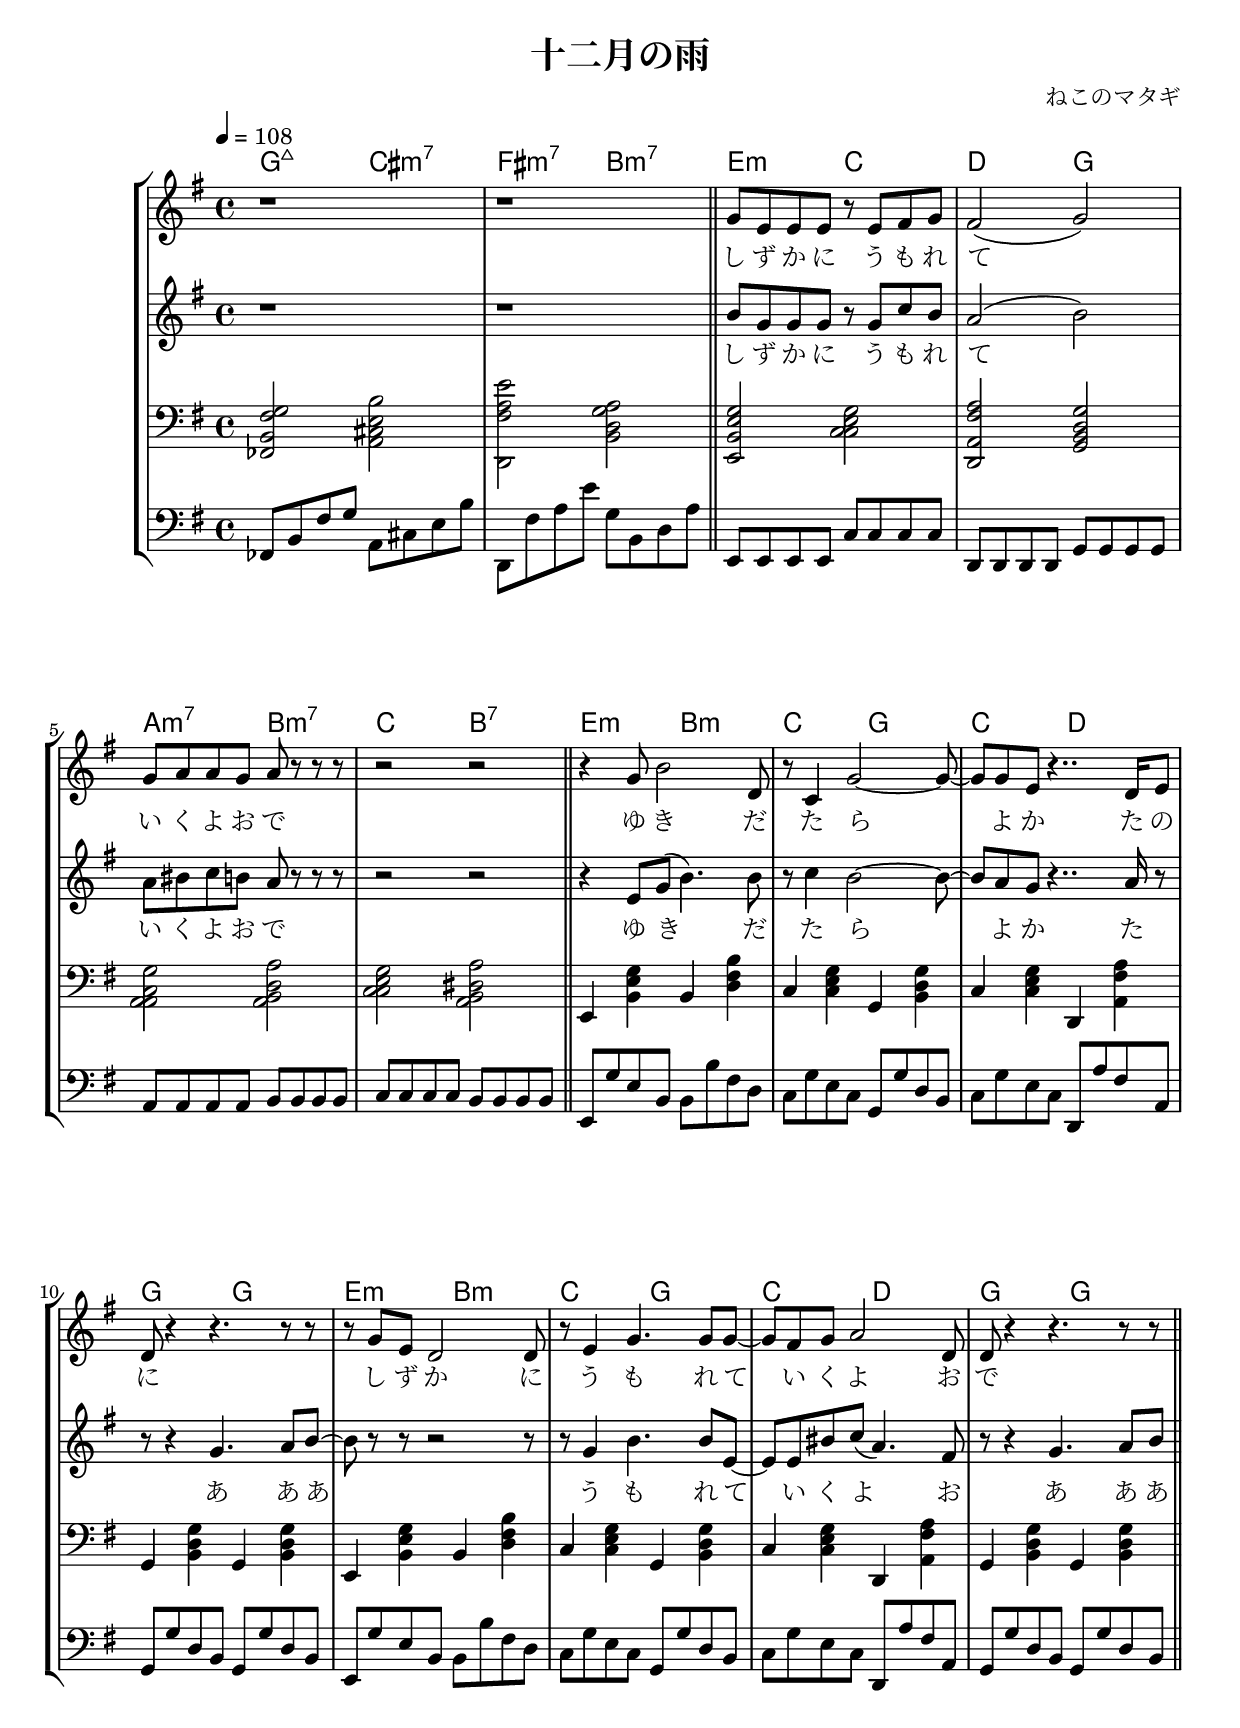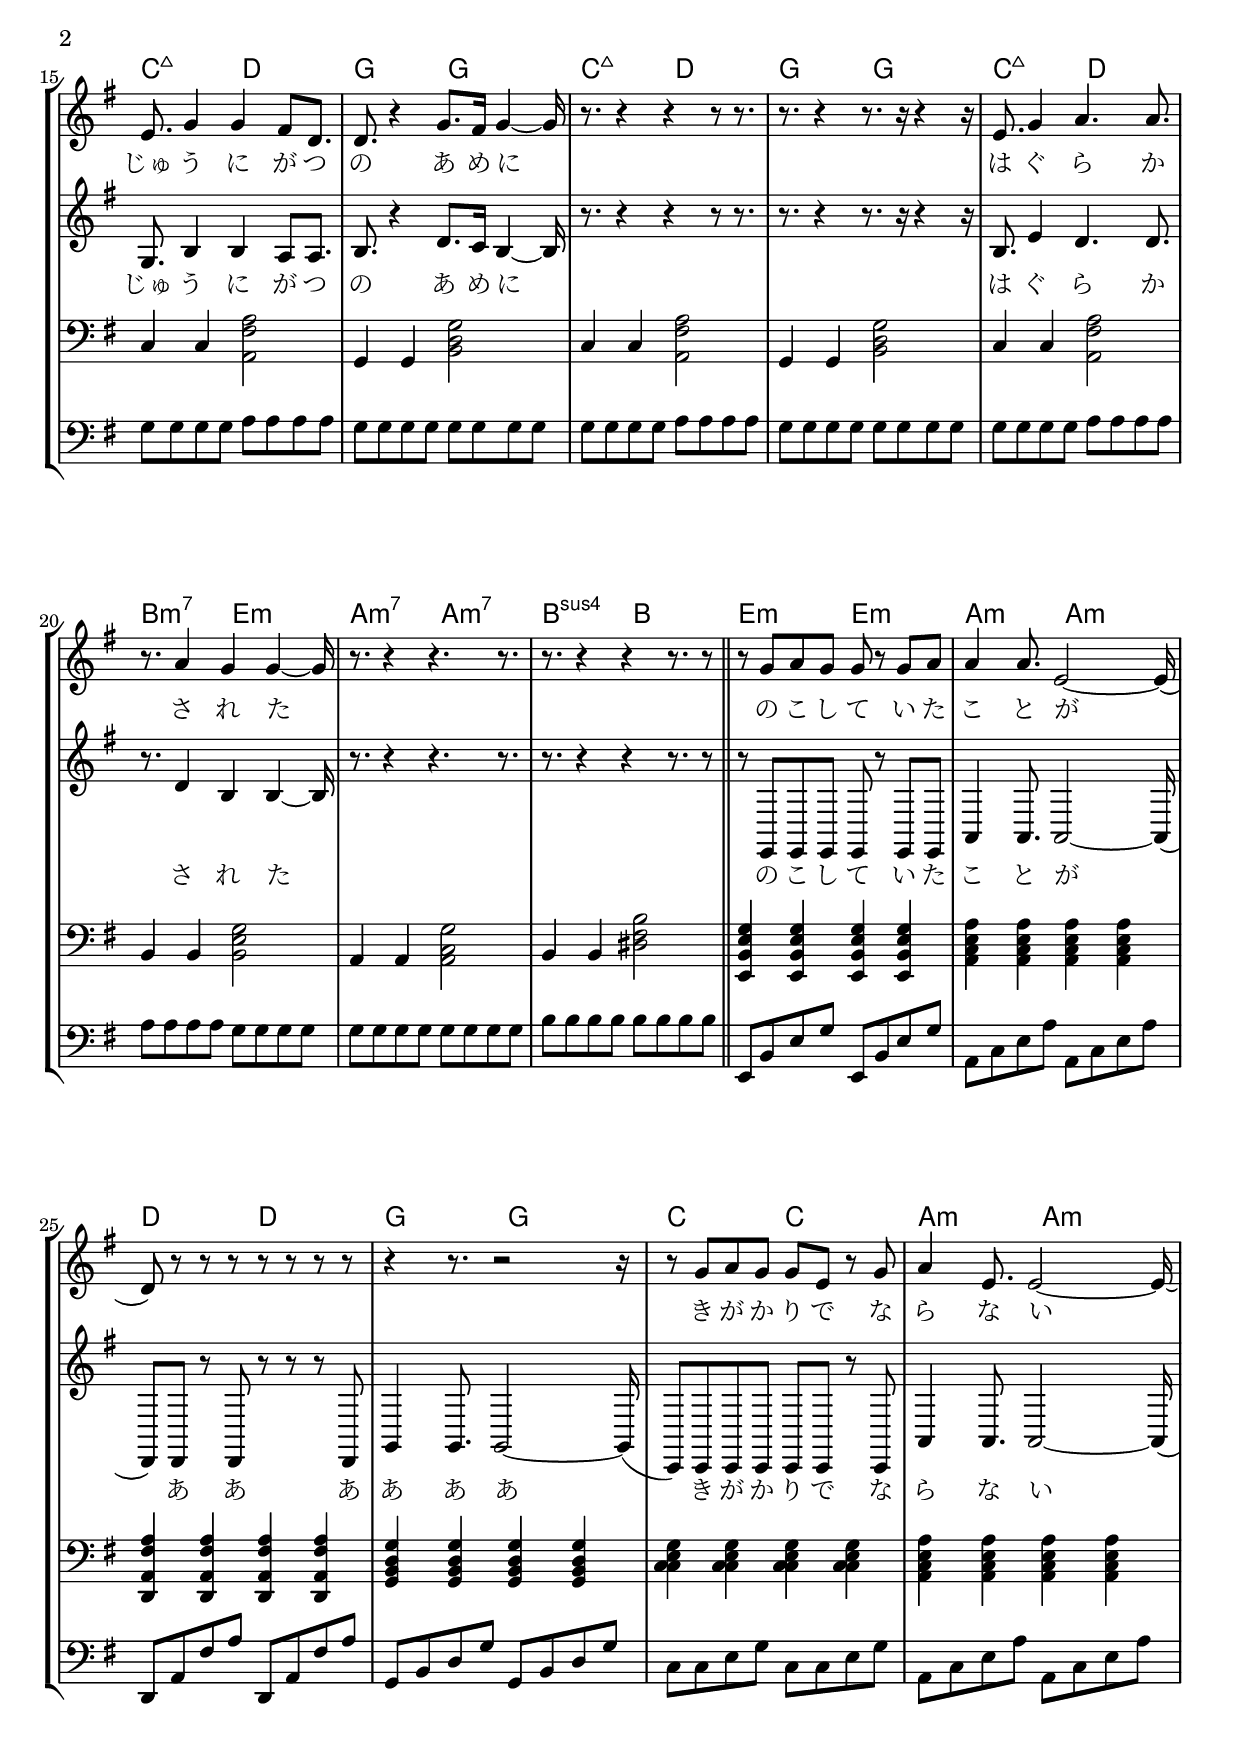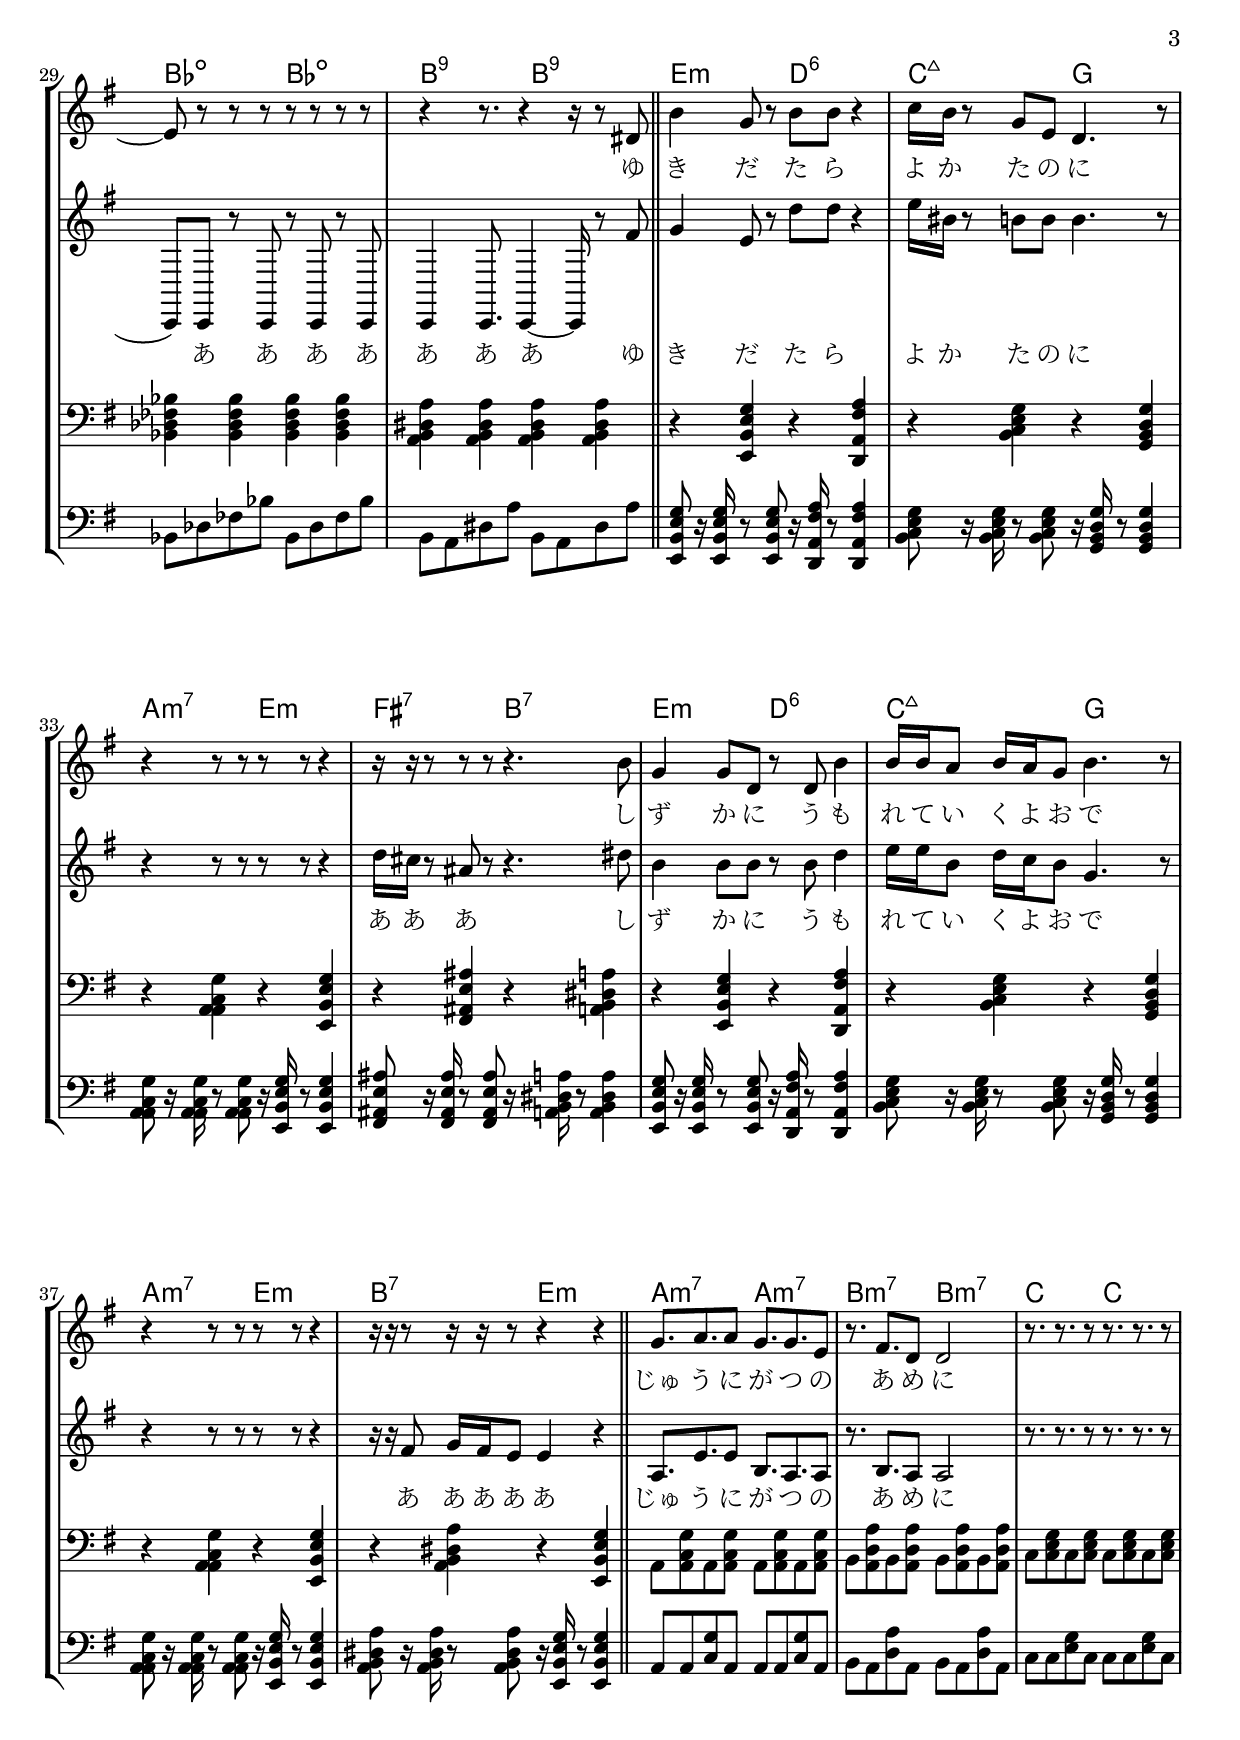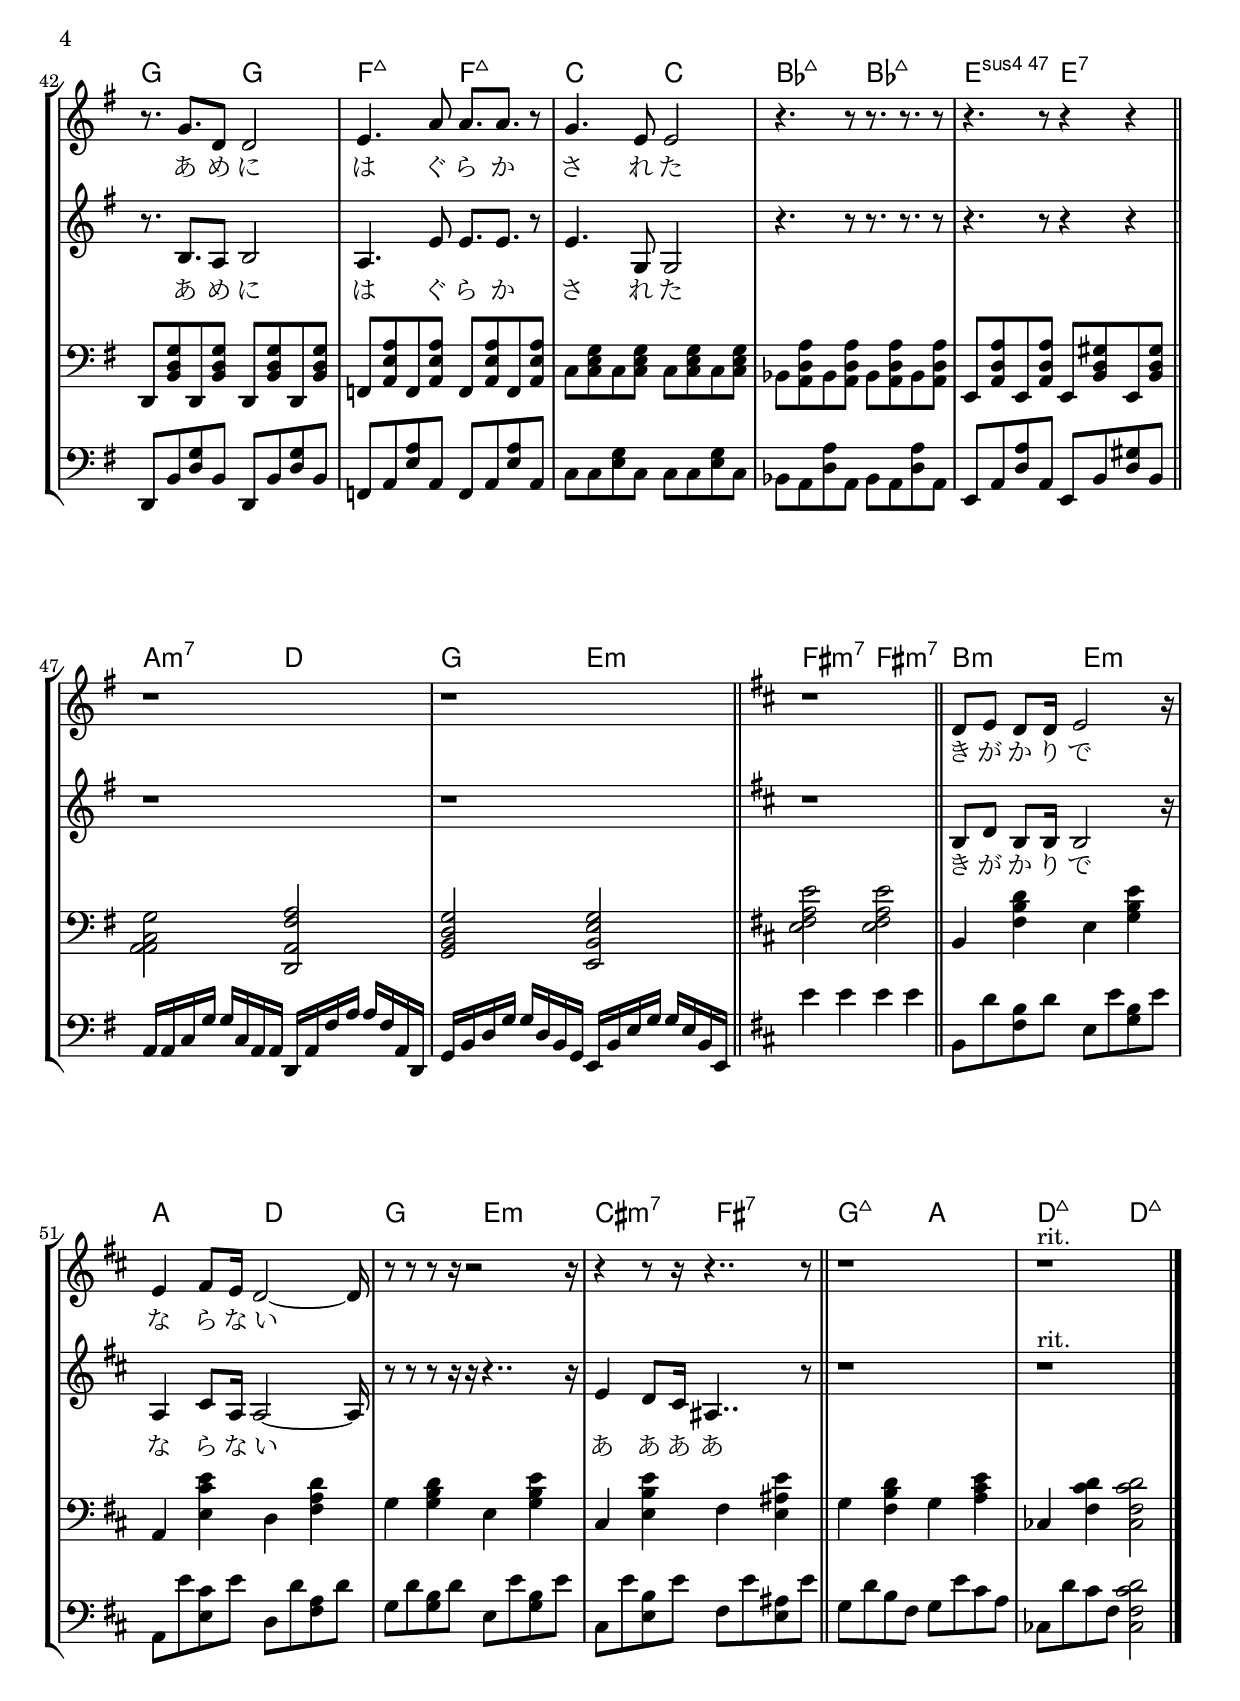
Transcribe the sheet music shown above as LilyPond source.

\version "2.12.1"

\header {
	title = \markup {十二月の雨}
	composer = \markup \center-column {ねこのマタギ}
}

harmony = \chordmode {
	g2:maj7 cis2:m7 fis2:m7 b2:min7 

	e2:m c2 d2 g2 a2:min7 b2:min7 c2 b2:7 

	e2:m b2:m c2 g2 c2 d2 g2 g2 e2:m b2:m c2 g2 c2 d2 g2 g2 

	c2:maj7 d2 g2 g2 c2:maj7 d2 g2 g2 c2:maj7 d2 b2:min7 e2:m a2:min7 a2:min7 b2:sus4 b2 

	e2:m e2:m a2:m a2:m d2 d2 g2 g2 c2 c2 a2:m a2:m bes2:dim bes2:dim b2:9 b2:9 

	e2:m d2:6 c2:maj7 g2 a2:min7 e2:m fis2:7 b2:7 e2:m d2:6 c2:maj7 g2 a2:min7 e2:m b2:7 e2:m 

	a2:min7 a2:min7 b2:min7 b2:min7 c2 c2 g2 g2 f2:maj7 f2:maj7 c2 c2 bes2:maj7 bes2:maj7 e2:sus47 e2:7 

	a2:min7 d2 g2 e2:m 

	fis2:min7 fis2:min7 

	b2:m e2:m a2 d2 g2 e2:m cis2:min7 fis2:7 

	g2:maj7 a2 d2:maj7 d2:maj7 
}

melody = {
	\key g \major
	\tempo 4 = 108
	r1 | r1   
	\set Staff.midiInstrument = #"Vibraphone"
	\set Staff.midiMinimumVolume = #0.7
	\set Staff.midiMaximumVolume = #0.9
	g'8  e'8  e'8  e'8  r8  e'8  fis'8  g'8 
	fis'2  (g'2) 
	g'8  a'8  a'8  g'8  a'8  r8  r8  r8 
	r2  r2
	\set Staff.midiInstrument = #"mmi0.48"
	\set Staff.midiMinimumVolume = #0.7
	\set Staff.midiMaximumVolume = #0.9
	r4 g'8  b'2  d'8 
	r8  c'4  g'2~g'8~ 
	g'8  g'8  e'8  r4..  d'16  e'8 
	d'8  r4  r4.  r8  r8 
	r8  g'8  e'8  d'2  d'8 
	r8  e'4  g'4.  g'8  g'8~ 
	g'8  fis'8  g'8  a'2  d'8 
	d'8  r4  r4.  r8  r8
	\set Staff.midiInstrument = #"mmi0.48"
	\set Staff.midiMinimumVolume = #0.7
	\set Staff.midiMaximumVolume = #0.9
	e'8.  g'4  g'4  fis'8  d'8. 
	d'8.  r4  g'8.  fis'16  g'4~g'16 
	r8.  r4  r4  r8  r8. 
	r8.  r4  r8.  r16  r4 r16 
	e'8.  g'4  a'4.  a'8. 
	r8.  a'4  g'4  g'4~g'16 
	r8.  r4  r4.  r8. 
	r8.  r4  r4  r8.  	r8 	\set Staff.midiInstrument = #"mmi0.48"
	\set Staff.midiMinimumVolume = #0.7
	\set Staff.midiMaximumVolume = #0.9
	r8 g'8  a'8  g'8  g'8  r8  g'8  a'8 
	a'4  a'8.  e'2~e'16 
	(d'8)  r8  r8  r8  r8  r8  r8  r8 
	r4  r8.  r2 r16 
	r8  g'8  a'8  g'8  g'8  e'8  r8  g'8 
	a'4  e'8.  e'2~e'16~ 
	e'8  r8  r8  r8  r8  r8  r8  r8 
	r4  r8.  r4 r16  	r8 	\set Staff.midiInstrument = #"mmi0.48"
	\set Staff.midiMinimumVolume = #0.7
	\set Staff.midiMaximumVolume = #0.9
	dis'8 
	b'4  g'8  r8  b'8  b'8  r4 
	c''16  b'16  r8  g'8  e'8  d'4.  r8 
	r4  r8  r8  r8  r8  r4 
	r16  r16  r8  r8  r8  r4.  b'8 
	g'4  g'8  d'8  r8  d'8  b'4 
	b'16  b'16  a'8  b'16  a'16  g'8  b'4.  r8 
	r4  r8  r8  r8  r8  r4 
	r16  r16  r8  r16  r16  r8  r4  	r4 	\set Staff.midiInstrument = #"mmi0.48"
	\set Staff.midiMinimumVolume = #0.7
	\set Staff.midiMaximumVolume = #0.9
	g'8.  a'8.  a'8  g'8.  g'8.  e'8 
	r8.  fis'8.  d'8  d'2 
	r8.  r8.  r8  r8.  r8.  r8 
	r8.  g'8.  d'8  d'2 
	e'4.  a'8  a'8.  a'8.  r8 
	g'4.  e'8  e'2 
	r4.  r8  r8.  r8.  r8 
	r4.  r8  r4  	r4 	r1 | r1   
	\key d \major
	r1   
	\set Staff.midiInstrument = #"Electric Grand"
	\set Staff.midiMinimumVolume = #0.7
	\set Staff.midiMaximumVolume = #0.9
	d'8  e'8  d'8  d'16  e'2  r16 
	e'4  fis'8  e'16  d'2~d'16 
	r8  r8  r8  r16  r2  r16 
	r4  r8  r16  r4..  	r8 	r1 | r1^"rit." \bar "|."
}

words = \lyricmode {
	
	し  ず  か  に  う  も  れ  て  い  く  よ  お  で  
	ゆ  き  だ  た  ら  よ  か  た  の  に  し  ず  か  に  う  も  れ  て  い  く  よ  お  で  
	じゅ  う  に  が  つ  の  あ  め  に  は  ぐ  ら  か  さ  れ  た  
	の  こ  し  て  い  た  こ  と  が  き  が  か  り  で  な  ら  な  い  
	ゆ  き  だ  た  ら  よ  か  た  の  に  し  ず  か  に  う  も  れ  て  い  く  よ  お  で  
	じゅ  う  に  が  つ  の  あ  め  に  あ  め  に  は  ぐ  ら  か  さ  れ  た  
	
	
	き  が  か  り  で  な  ら  な  い  
	
}

secondmelody = {
	\key g \major
	\tempo 4 = 108
	r1 | r1   
	\set Staff.midiInstrument = #"Reverse Cymbal"
	\set Staff.midiMinimumVolume = #0.7
	\set Staff.midiMaximumVolume = #0.9
	b'8  g'8  g'8  g'8  r8  g'8  c''8  b'8 
	a'2  (b'2) 
	a'8  bis'8  c''8  b'8  a'8  r8  r8  r8 
	r2  r2
	\set Staff.midiInstrument = #"FX 1 (rain)"
	\set Staff.midiMinimumVolume = #0.7
	\set Staff.midiMaximumVolume = #0.9
	r4 e'8  g'8  (b'4.)  b'8 
	r8  c''4  b'2~b'8~ 
	b'8  a'8  g'8  r4..  a'16  r8 
	r8  r4  g'4.  a'8  b'8~ 
	b'8  r8  r8  r2  r8 
	r8  g'4  b'4.  b'8  e'8~ 
	e'8  e'8  bis'8  c''8  (a'4.)  fis'8 
	r8  r4  g'4.  a'8  b'8
	\set Staff.midiInstrument = #"Celesta"
	\set Staff.midiMinimumVolume = #0.7
	\set Staff.midiMaximumVolume = #0.9
	g8.  b4  b4  a8  a8. 
	b8.  r4  d'8.  c'16  b4~b16 
	r8.  r4  r4  r8  r8. 
	r8.  r4  r8.  r16  r4 r16 
	b8.  e'4  d'4.  d'8. 
	r8.  d'4  b4  b4~b16 
	r8.  r4  r4.  r8. 
	r8.  r4  r4  r8.  	r8 	\set Staff.midiInstrument = #"Acoustic Bass"
	\set Staff.midiMinimumVolume = #0.7
	\set Staff.midiMaximumVolume = #0.9
	r8 e,8  e,8  e,8  e,8  r8  e,8  e,8 
	a,4  a,8.  a,2~a,16 
	(d,8)  d,8  r8  d,8  r8  r8  r8  d,8 
	g,4  g,8.  g,2~g,16 
	(c,8)  c,8  c,8  c,8  c,8  c,8  r8  c,8 
	a,4  a,8.  a,2~a,16 
	(c,8)  c,8  r8  c,8  r8  c,8  r8  c,8 
	c,4  c,8.  c,4~c,16  	r8 	\set Staff.midiInstrument = #"Trumpet"
	\set Staff.midiMinimumVolume = #0.7
	\set Staff.midiMaximumVolume = #0.9
	fis'8 
	g'4  e'8  r8  d''8  d''8  r4 
	e''16  bis'16  r8  b'8  b'8  b'4.  r8 
	r4  r8  r8  r8  r8  r4 
	d''16  cis''16  r8  ais'8  r8  r4.  dis''8 
	b'4  b'8  b'8  r8  b'8  d''4 
	e''16  e''16  b'8  d''16  c''16  b'8  g'4.  r8 
	r4  r8  r8  r8  r8  r4 
	r16  r16  fis'8  g'16  fis'16  e'8  e'4  	r4 	\set Staff.midiInstrument = #"Bassoon"
	\set Staff.midiMinimumVolume = #0.7
	\set Staff.midiMaximumVolume = #0.9
	a8.  e'8.  e'8  b8.  a8.  a8 
	r8.  b8.  a8  a2 
	r8.  r8.  r8  r8.  r8.  r8 
	r8.  b8.  a8  b2 
	a4.  e'8  e'8.  e'8.  r8 
	e'4.  g8  g2 
	r4.  r8  r8.  r8.  r8 
	r4.  r8  r4  	r4 	r1 | r1   
	\key d \major
	r1   
	\set Staff.midiInstrument = #"Sitar"
	\set Staff.midiMinimumVolume = #0.7
	\set Staff.midiMaximumVolume = #0.9
	b8  d'8  b8  b16  b2  r16 
	a4  cis'8  a16  a2~a16 
	r8  r8  r8  r16  r16  r4..  r16 
	e'4  d'8  cis'16  ais4..  	r8 	r1 | r1^"rit." \bar "|."
}

secondwords = \lyricmode {
	
	し  ず  か  に  う  も  れ  て  い  く  よ  お  で  
	ゆ  き  だ  た  ら  よ  か  た  あ  あ  あ  う  も  れ  て  い  く  よ  お  あ  あ  あ  
	じゅ  う  に  が  つ  の  あ  め  に  は  ぐ  ら  か  さ  れ  た  
	の  こ  し  て  い  た  こ  と  が  あ  あ  あ  あ  あ  あ  き  が  か  り  で  な  ら  な  い  あ  あ  あ  あ  あ  あ  あ  
	ゆ  き  だ  た  ら  よ  か  た  の  に  あ  あ  あ  し  ず  か  に  う  も  れ  て  い  く  よ  お  で  あ  あ  あ  あ  あ  
	じゅ  う  に  が  つ  の  あ  め  に  あ  め  に  は  ぐ  ら  か  さ  れ  た  
	
	
	き  が  か  り  で  な  ら  な  い  あ  あ  あ  あ  
	
}

tempochange = {
	\time 4/4
	\tempo 4 = 108
	r1 | r1 \bar "||"
	\tempo 4 = 108
	r1 | r1 | r1 | r1 \bar "||"
	\tempo 4 = 108
	r1 | r1 | r1 | r1 | r1 | r1 | r1 | r1 \bar "||"
	\tempo 4 = 108
	r1 | r1 | r1 | r1 | r1 | r1 | r1 | r1 \bar "||"
	\tempo 4 = 108
	r1 | r1 | r1 | r1 | r1 | r1 | r1 | r1 \bar "||"
	\tempo 4 = 108
	r1 | r1 | r1 | r1 | r1 | r1 | r1 | r1 \bar "||"
	\tempo 4 = 108
	r1 | r1 | r1 | r1 | r1 | r1 | r1 | r1 \bar "||"
	\tempo 4 = 108
	r1 | r1 \bar "||"
	\tempo 4 = 108
	r1 \bar "||"
	\tempo 4 = 108
	r1 | r1 | r1 | r1 \bar "||"
	\tempo 4 = 108
	r1 | \tempo 4 = 81 r2 \tempo 4 = 72 r2 \bar "|."
}

mainacc = {
	\clef bass
	\set Staff.midiInstrument = #"Electric Piano 1"
	\set Staff.midiMinimumVolume = #0.3
	\set Staff.midiMaximumVolume = #0.6
	\time 4/4
	\key g \major
	\tempo 4 = 108
	<fes, b, fis g>2
	<a, cis e b>2
	<d, fis a e'>2
	<g b, d a>2
	\bar "||"

	\set Staff.midiInstrument = #"Electric Piano 1"
	\set Staff.midiMinimumVolume = #0.3
	\set Staff.midiMaximumVolume = #0.6
	<e, b, e g>2
	<c c e g>2
	<d, a, fis a>2
	<g, b, d g>2
	<a, a, c g>2
	<b, a, d a>2
	<c c e g>2
	<b, a, dis a>2
	\bar "||"

	\set Staff.midiInstrument = #"Electric Piano 1"
	\set Staff.midiMinimumVolume = #0.3
	\set Staff.midiMaximumVolume = #0.6
	e,4 <b, e g>4
	b,4 <d fis b>4
	c4 <c e g>4
	g,4 <b, d g>4
	c4 <c e g>4
	d,4 <a, fis a>4
	g,4 <b, d g>4
	g,4 <b, d g>4
	e,4 <b, e g>4
	b,4 <d fis b>4
	c4 <c e g>4
	g,4 <b, d g>4
	c4 <c e g>4
	d,4 <a, fis a>4
	g,4 <b, d g>4
	g,4 <b, d g>4
	\bar "||"

	\set Staff.midiInstrument = #"Electric Piano 1"
	\set Staff.midiMinimumVolume = #0.3
	\set Staff.midiMaximumVolume = #0.6
	c4 c4
	<a, fis a>2
	g,4 g,4
	<b, d g>2
	c4 c4
	<a, fis a>2
	g,4 g,4
	<b, d g>2
	c4 c4
	<a, fis a>2
	b,4 b,4
	<b, e g>2
	a,4 a,4
	<a, c g>2
	b,4 b,4
	<dis fis b>2
	\bar "||"

	\set Staff.midiInstrument = #"Electric Piano 1"
	\set Staff.midiMinimumVolume = #0.3
	\set Staff.midiMaximumVolume = #0.6
	<e, b, e g>4 <e, b, e g>4
	<e, b, e g>4 <e, b, e g>4
	<a, c e a>4 <a, c e a>4
	<a, c e a>4 <a, c e a>4
	<d, a, fis a>4 <d, a, fis a>4
	<d, a, fis a>4 <d, a, fis a>4
	<g, b, d g>4 <g, b, d g>4
	<g, b, d g>4 <g, b, d g>4
	<c c e g>4 <c c e g>4
	<c c e g>4 <c c e g>4
	<a, c e a>4 <a, c e a>4
	<a, c e a>4 <a, c e a>4
	<bes, des fes bes>4 <bes, des fes bes>4
	<bes, des fes bes>4 <bes, des fes bes>4
	<b, a, dis a>4 <b, a, dis a>4
	<b, a, dis a>4 <b, a, dis a>4
	\bar "||"

	\set Staff.midiInstrument = #"Electric Grand"
	\set Staff.midiMinimumVolume = #0.3
	\set Staff.midiMaximumVolume = #0.6
	r4 <e, b, e g>4
	r4 <d, a, fis a>4
	r4 <c b, e g>4
	r4 <g, b, d g>4
	r4 <a, a, c g>4
	r4 <e, b, e g>4
	r4 <fis, ais, e ais>4
	r4 <b, a, dis a>4
	r4 <e, b, e g>4
	r4 <d, a, fis a>4
	r4 <c b, e g>4
	r4 <g, b, d g>4
	r4 <a, a, c g>4
	r4 <e, b, e g>4
	r4 <b, a, dis a>4
	r4 <e, b, e g>4
	\bar "||"

	\set Staff.midiInstrument = #"Electric Grand"
	\set Staff.midiMinimumVolume = #0.3
	\set Staff.midiMaximumVolume = #0.6
	a,8 <a, c g> a, <a, c g>
	a,8 <a, c g> a, <a, c g>
	b,8 <a, d a> b, <a, d a>
	b,8 <a, d a> b, <a, d a>
	c8 <c e g> c <c e g>
	c8 <c e g> c <c e g>
	d,8 <b, d g> d, <b, d g>
	d,8 <b, d g> d, <b, d g>
	f,8 <a, e a> f, <a, e a>
	f,8 <a, e a> f, <a, e a>
	c8 <c e g> c <c e g>
	c8 <c e g> c <c e g>
	bes,8 <a, d a> bes, <a, d a>
	bes,8 <a, d a> bes, <a, d a>
	e,8 <a, d a> e, <a, d a>
	e,8 <b, d gis> e, <b, d gis>
	\bar "||"

	\set Staff.midiInstrument = #"Electric Grand"
	\set Staff.midiMinimumVolume = #0.3
	\set Staff.midiMaximumVolume = #0.6
	<a, a, c g>2
	<d, a, fis a>2
	<g, b, d g>2
	<e, b, e g>2
	\bar "||"

	\set Staff.midiInstrument = #"Electric Grand"
	\set Staff.midiMinimumVolume = #0.3
	\set Staff.midiMaximumVolume = #0.6
	\key d \major
	<fis e a e'>2
	<fis e a e'>2
	\bar "||"

	\set Staff.midiInstrument = #"Electric Grand"
	\set Staff.midiMinimumVolume = #0.3
	\set Staff.midiMaximumVolume = #0.6
	b,4 <fis b d'>4
	e4 <g b e'>4
	a,4 <e cis' e'>4
	d4 <fis a d'>4
	g4 <g b d'>4
	e4 <g b e'>4
	cis4 <e b e'>4
	fis4 <e ais e'>4
	\bar "||"

	\set Staff.midiInstrument = #"Electric Grand"
	\set Staff.midiMinimumVolume = #0.3
	\set Staff.midiMaximumVolume = #0.6
	g4 <fis b d'>4
	g4 <a cis' e'>4
	ces4 <fis cis' d'>4
	<ces fis cis' d'>2
	\bar "|."
}

subacc = {
	\clef bass
	\set Staff.midiInstrument = #"FX 4 (atmosphere)"
	\set Staff.midiMinimumVolume = #0.3
	\set Staff.midiMaximumVolume = #0.6
	\time 4/4
	\key g \major
	\tempo 4 = 108
	fes,8 b,8 fis8 g8
	a,8 cis8 e8 b8
	d,8 fis8 a8 e'8
	g8 b,8 d8 a8
	\bar "||"

	\set Staff.midiInstrument = #"FX 1 (rain)"
	\set Staff.midiMinimumVolume = #0.3
	\set Staff.midiMaximumVolume = #0.6
	e,8 e,8 e,8 e,8
	c8 c8 c8 c8
	d,8 d,8 d,8 d,8
	g,8 g,8 g,8 g,8
	a,8 a,8 a,8 a,8
	b,8 b,8 b,8 b,8
	c8 c8 c8 c8
	b,8 b,8 b,8 b,8
	\bar "||"

	\set Staff.midiInstrument = #"Pad 4 (choir)"
	\set Staff.midiMinimumVolume = #0.3
	\set Staff.midiMaximumVolume = #0.6
	e,8 g e b,
	b,8 b fis d
	c8 g e c
	g,8 g d b,
	c8 g e c
	d,8 a fis a,
	g,8 g d b,
	g,8 g d b,
	e,8 g e b,
	b,8 b fis d
	c8 g e c
	g,8 g d b,
	c8 g e c
	d,8 a fis a,
	g,8 g d b,
	g,8 g d b,
	\bar "||"

	\set Staff.midiInstrument = #"Marimba"
	\set Staff.midiMinimumVolume = #0.3
	\set Staff.midiMaximumVolume = #0.6
	g8 g8 g8 g8
	a8 a8 a8 a8
	g8 g8 g8 g8
	g8 g8 g8 g8
	g8 g8 g8 g8
	a8 a8 a8 a8
	g8 g8 g8 g8
	g8 g8 g8 g8
	g8 g8 g8 g8
	a8 a8 a8 a8
	a8 a8 a8 a8
	g8 g8 g8 g8
	g8 g8 g8 g8
	g8 g8 g8 g8
	b8 b8 b8 b8
	b8 b8 b8 b8
	\bar "||"

	\set Staff.midiInstrument = #"Synth Voice"
	\set Staff.midiMinimumVolume = #0.3
	\set Staff.midiMaximumVolume = #0.6
	e,8 b,8 e8 g8
	e,8 b,8 e8 g8
	a,8 c8 e8 a8
	a,8 c8 e8 a8
	d,8 a,8 fis8 a8
	d,8 a,8 fis8 a8
	g,8 b,8 d8 g8
	g,8 b,8 d8 g8
	c8 c8 e8 g8
	c8 c8 e8 g8
	a,8 c8 e8 a8
	a,8 c8 e8 a8
	bes,8 des8 fes8 bes8
	bes,8 des8 fes8 bes8
	b,8 a,8 dis8 a8
	b,8 a,8 dis8 a8
	\bar "||"

	\set Staff.midiInstrument = #"Synth Bass 1"
	\set Staff.midiMinimumVolume = #0.3
	\set Staff.midiMaximumVolume = #0.6
	<e, b, e g>8 r16 <e, b, e g>16 r8     <e, b, e g>8
	r16 <d, a, fis a>16 r8     <d, a, fis a>4
	<c b, e g>8 r16 <c b, e g>16 r8     <c b, e g>8
	r16 <g, b, d g>16 r8     <g, b, d g>4
	<a, a, c g>8 r16 <a, a, c g>16 r8     <a, a, c g>8
	r16 <e, b, e g>16 r8     <e, b, e g>4
	<fis, ais, e ais>8 r16 <fis, ais, e ais>16 r8     <fis, ais, e ais>8
	r16 <b, a, dis a>16 r8     <b, a, dis a>4
	<e, b, e g>8 r16 <e, b, e g>16 r8     <e, b, e g>8
	r16 <d, a, fis a>16 r8     <d, a, fis a>4
	<c b, e g>8 r16 <c b, e g>16 r8     <c b, e g>8
	r16 <g, b, d g>16 r8     <g, b, d g>4
	<a, a, c g>8 r16 <a, a, c g>16 r8     <a, a, c g>8
	r16 <e, b, e g>16 r8     <e, b, e g>4
	<b, a, dis a>8 r16 <b, a, dis a>16 r8     <b, a, dis a>8
	r16 <e, b, e g>16 r8     <e, b, e g>4
	\bar "||"

	\set Staff.midiInstrument = #"FX 7 (echoes)"
	\set Staff.midiMinimumVolume = #0.3
	\set Staff.midiMaximumVolume = #0.6
	a,8 a, <c g> a,
	a,8 a, <c g> a,
	b,8 a, <d a> a,
	b,8 a, <d a> a,
	c8 c <e g> c
	c8 c <e g> c
	d,8 b, <d g> b,
	d,8 b, <d g> b,
	f,8 a, <e a> a,
	f,8 a, <e a> a,
	c8 c <e g> c
	c8 c <e g> c
	bes,8 a, <d a> a,
	bes,8 a, <d a> a,
	e,8 a, <d a> a,
	e,8 b, <d gis> b,
	\bar "||"

	\set Staff.midiInstrument = #"Pad 7 (halo)"
	\set Staff.midiMinimumVolume = #0.3
	\set Staff.midiMaximumVolume = #0.6
	a,16 a, c g g c a, a,
	d,16 a, fis a a fis a, d,
	g,16 b, d g g d b, g,
	e,16 b, e g g e b, e,
	\bar "||"

	\set Staff.midiInstrument = #"Marimba"
	\set Staff.midiMinimumVolume = #0.3
	\set Staff.midiMaximumVolume = #0.6
	\key d \major
	e'4 e'4
	e'4 e'4
	\bar "||"

	\set Staff.midiInstrument = #"FX 2 (soundtrack)"
	\set Staff.midiMinimumVolume = #0.3
	\set Staff.midiMaximumVolume = #0.6
	b,8 d' <fis b> d'
	e8 e' <g b> e'
	a,8 e' <e cis'> e'
	d8 d' <fis a> d'
	g8 d' <g b> d'
	e8 e' <g b> e'
	cis8 e' <e b> e'
	fis8 e' <e ais> e'
	\bar "||"

	\set Staff.midiInstrument = #"FX 6 (goblins)"
	\set Staff.midiMinimumVolume = #0.3
	\set Staff.midiMaximumVolume = #0.6
	g8 d' b fis
	g8 e' cis' a
	ces8 d' cis' fis
	<ces fis cis' d'>2
	\bar "|."
}

percA = {
	\drummode {
	r1 |r1 \bar "||"
	r1  |r1  |r1  |r2 r8 hho4 hho8  \bar "||"
	r1  |r2. hho4  |r1  |r2. hho4  |r1  |r2. hho4  |r1  |r2. hho4  \bar "||"
	cymr4 cymr4 cymr4 cymr4  |cymr4 cymr8 cymr16 cymr16 cymr4 cymr4  |cymr4 cymr4 cymr4 cymr4  |cymr4 cymr2.  |cymr4 cymr4 cymr4 cymr4  |cymr4 cymr8 cymr16 cymr16 cymr4 cymr4  |cymr4 cymr4 cymr4 cymr4  |cymr4 cymr2.  \bar "||"
	r8 cymr16 cymr16 cymr8 cymr16 cymr16 cymr8 cymr16 cymr16 cymr8 cymr8  |cymr8 cymr16 cymr16 cymr8 cymr16 cymr16 cymr8 cymr16 cymr16 cymr8 cymr8  |cymr8 cymr16 cymr16 cymr8 cymr16 cymr16 cymr8 cymr16 cymr16 cymr8 cymr16 cymr16  |cymr8 cymr16 cymr16 cymr8 cymr16 cymr16 cymr8 cymr16 cymr16 cymr8 cymr8  |r8 cymr16 cymr16 cymr8 cymr16 cymr16 cymr8 cymr16 cymr16 cymr8 cymr8  |cymr8 cymr16 cymr16 cymr8 cymr16 cymr16 cymr8 cymr16 cymr16 cymr8 cymr8  |cymr8 cymr16 cymr16 cymr8 cymr16 cymr16 cymr8 cymr16 cymr16 cymr8 cymr16 cymr16  |cymr8 cymr16 cymr16 cymr8 cymr16 cymr16 cymr8 cymr16 cymr16 cymr8 cymr8  \bar "||"
	r4 sn2 sn8. sn16  |r4 sn2 sn8. sn16  |r4 sn2 sn8. sn16  |r4 sn2 sn8. sn16  |r4 sn2 sn8. sn16  |r4 sn2 sn8. sn16  |r4 sn2 sn8. sn16  |r8 sn8 sn4 sn8 sn8 sn16 sn8 sn16  \bar "||"
	r8 hh4 hh4 hh4 hh8  |r8 hh4 hh4 hh8 hh16 hh16 hh16 hh16  |r8 hh4 hh4 hh4 hh8  |r8 hh4 hh4 hh8 hh16 hh16 hh16 hh16  |r8 hh4 hh4 hh4 hh8  |r8 hh4 hh4 hh8 hh16 hh16 hh16 hh16  |r8 hh4 hh4 hh4 hh8  |r8 hh4 hh4 hh8 hh16 hh16 hh16 hh16  \bar "||"
	\times 16/12{ cymr8. cymr8 cymr16 cymr8. cymr8 cymr16 } |\times 16/12{ cymr8. cymr8 cymr4. r16 } \bar "||"
	r2 r8 hho4 hho8  \bar "||"
	r1  |r2. hho4  |r1  |r2. hho4  \bar "||"
	cymr4 cymr4 cymr4 cymr4  |cymr4 cymr8 cymr16 cymr16 cymr4 cymr4  \bar "|."
	}
}

percB = {
	\drummode {
	r1 |r1 \bar "||"
	r4. hhp2 hhp8  |r4. hhp2 hhp8  |r4. hhp2 hhp8  |hhp4 hhp4 hhp4 hhp4  \bar "||"
	r16 hhp16 hhp8 hhp16 hhp8 hhp2 r16  |r16 hhp16 hhp8 hhp16 hhp8 hhp2 r16  |r16 hhp16 hhp8 hhp16 hhp8 hhp2 r16  |r16 hhp16 hhp8 hhp16 hhp8 hhp2 r16  |r16 hhp16 hhp8 hhp16 hhp8 hhp2 r16  |r16 hhp16 hhp8 hhp16 hhp8 hhp2 r16  |r16 hhp16 hhp8 hhp16 hhp8 hhp2 r16  |r16 hhp16 hhp8 hhp16 hhp8 hhp2 hhp16  \bar "||"
	r2 sn2  |r2 sn2  |r2 sn2  |r8 sn8 sn2.  |r2 sn2  |r2 sn2  |r2 sn2  |r8 sn8 sn2.  \bar "||"
	r4 sn2 sn4  |r4 sn8 sn4. sn4  |r4 sn2 sn4  |r4 sn8 sn4. sn4  |r4 sn2 sn4  |r4 sn8 sn4. sn4  |r4 sn2 sn4  |r4 sn2 sn8 sn16 sn16  \bar "||"
	r4. r16 tommh8 tommh4. r16  |r1  |r4. r16 tommh8 tommh4. r16  |r1  |r4. r16 tommh8 tommh4. r16  |r1  |r4. r16 tommh8 tommh4. r16  |r1  \bar "||"
	r8 sn4 sn4 sn4 sn8  |r8 sn4 sn4 sn8 sn16 sn16 sn16 sn16  |r8 sn4 sn4 sn4 sn8  |r8 sn4 sn4 sn8 sn16 sn16 sn16 sn16  |r8 sn4 sn4 sn4 sn8  |r8 sn4 sn4 sn8 sn16 sn16 sn16 sn16  |r8 sn4 sn4 sn4 sn8  |r8 sn4 sn4 sn8 sn16 sn16 sn16 sn16  \bar "||"
	\times 16/12{ r2 r8 hhp8 } |\times 16/12{ r2. } \bar "||"
	hhp4 hhp4 hhp4 hhp4  \bar "||"
	r16 hhp16 hhp8 hhp16 hhp8 hhp2 r16  |r16 hhp16 hhp8 hhp16 hhp8 hhp2 r16  |r16 hhp16 hhp8 hhp16 hhp8 hhp2 r16  |r16 hhp16 hhp8 hhp16 hhp8 hhp2 hhp16  \bar "||"
	r2 sn2  |r2 sn2  \bar "|."
	}
}

percC = {
	\drummode {
	r1 |r1 \bar "||"
	hh4 hh4 hh4 hh4  |hh4 hh4 hh4 hh4  |hh4 hh4 hh4 hh4  |r4. hh2 r8  \bar "||"
	hh8. hh8. hh2 r8  |hh8. hh8. hh2 hh8  |hh8. hh8. hh2 r8  |hh8. hh8. hh2 hh8  |hh8. hh8. hh2 r8  |hh8. hh8. hh2 hh8  |hh8. hh8. hh2 r8  |hh8. hh8. hh4 hh4 hh8  \bar "||"
	bd2. r8 bd8  |bd2. r8 bd8  |bd2. r8 bd8  |bd4. bd8 bd4. bd8  |bd2. r8 bd8  |bd2. r8 bd8  |bd2. r8 bd8  |bd2 r8 bd4.  \bar "||"
	bd8. bd16 bd8. bd16 bd8. bd16 bd8. bd16  |bd8. bd16 bd8. bd16 bd8. bd16 bd4  |bd8. bd16 bd8. bd16 bd8. bd16 bd8. bd16  |bd8. bd16 bd8. bd16 bd8. bd16 bd4  |bd8. bd16 bd8. bd16 bd8. bd16 bd8. bd16  |bd8. bd16 bd8. bd16 bd8. bd16 bd4  |bd8. bd16 bd8. bd16 bd8. bd16 bd8. bd16  |bd8. bd16 bd8. bd16 bd8. bd16 bd8. bd16  \bar "||"
	r8 toml8 toml8 toml8 toml8 toml8 toml8 toml8  |toml8 toml8 toml8 toml8 toml8 toml8 toml8 toml8  |toml8 toml8 toml8 toml8 toml8 toml8 toml8 toml8  |toml8 toml8 toml8 toml8 toml8 toml8 toml8 toml8  |r8 toml8 toml8 toml8 toml8 toml8 toml8 toml8  |toml8 toml8 toml8 toml8 toml8 toml8 toml8 toml8  |toml8 toml8 toml8 toml8 toml8 toml8 toml8 toml8  |toml8 toml8 toml8 toml8 toml8 toml8 toml8 toml8  \bar "||"
	bd16 bd4. r16 bd16 bd8. bd4  |r1  |bd16 bd4. r16 bd16 bd8. bd4  |r1  |bd16 bd4. r16 bd16 bd8. bd4  |r1  |bd16 bd4. r16 bd16 bd8. bd4  |r1  \bar "||"
	\times 16/12{ bd4. bd4 r16 bd16 } |\times 16/12{ bd4 r16 bd16 bd4. } \bar "||"
	r4. hh2 r8  \bar "||"
	hh8. hh8. hh2 r8  |hh8. hh8. hh2 hh8  |hh8. hh8. hh2 r8  |hh8. hh8. hh4 hh4 hh8  \bar "||"
	bd2. r8 bd8  |bd2 r8 bd4.  \bar "|."
	}
}

percD = {
	\drummode {
	r1 |r1 \bar "||"
	bd2. r8 bd8  |bd8. bd8. bd2 bd8  |bd2. r8 bd8  |bd8. bd4. r16 bd4 bd8  \bar "||"
	r2 ss2  |r2 ss2  |r2 ss2  |r2 ss2  |r2 ss2  |r2 ss2  |r2 ss2  |r2 ss2  \bar "||"
	r1 |r1 |r1 |r2 r8 tommh8 tommh4  |r1 |r1 |r1 |r8. tommh8. tommh2 r8  \bar "||"
	r1  |r2 r16 tommh4. r16  |r1  |r2 r16 tommh4. r16  |r1  |r2 r16 tommh4. r16  |r1  |r4. tommh2 r8  \bar "||"
	r1  |r4. r16 tomfh8 tomfh4. r16  |r1  |r4. r16 tomfh8 tomfh4. r16  |r1  |r4. r16 tomfh8 tomfh4. r16  |r1  |r4. r16 tomfh2 r16  \bar "||"
	r2 r16 cymc16 cymc4.  |r4 cymc16 cymc2 cymc8.  |r2 r16 cymc16 cymc4.  |r4 cymc16 cymc2 cymc8.  |r2 r16 cymc16 cymc4.  |r4 cymc16 cymc2 cymc8.  |r2 r16 cymc16 cymc4.  |r4 cymc16 cymc2 cymc8.  \bar "||"
	\times 16/12{ r2. } |\times 16/12{ rb2. } \bar "||"
	bd8. bd4. r16 bd4 bd8  \bar "||"
	r2 ss2  |r2 ss2  |r2 ss2  |r2 ss2  \bar "||"
	r1 |r8. tommh8. tommh2 r8  \bar "|."
	}
}

percE = {
	\drummode {
	r1 |r1 \bar "||"
	r1 | r1 | r1 | r1 \bar "||"
	bd2 r8 bd4 bd8  |bd4. bd4 bd4 bd8  |bd2 r8 bd4 bd8  |bd4. bd4 bd4 bd8  |bd2 r8 bd4 bd8  |bd4. bd4 bd4 bd8  |bd2 r8 bd4 bd8  |bd4. bd4 bd4.  \bar "||"
	r1 |r1 |r1 |r2. r8 toml8  |r1 |r1 |r1 |r2. toml8 toml8  \bar "||"
	r1  |r2. r8 toml8  |r1  |r2. r8 toml8  |r1  |r2. r8 toml8  |r1  |r2 r16 toml4. r16  \bar "||"
	bd4. r16 bd8. bd4.  |bd8. bd4. r16 bd4 bd8  |bd8. bd4 bd8. bd4.  |bd8. bd4. r16 bd4 bd8  |bd4. r16 bd8. bd4.  |bd8. bd4. r16 bd4 bd8  |bd8. bd4 bd8. bd4.  |bd4. bd8 bd4 r16 bd8.  \bar "||"
	r1  |tomfh16 tomfh2. r8.  |r1  |tomfh16 tomfh2. r8.  |r1  |tomfh16 tomfh2. r8.  |r1  |tomfh16 tomfh2. r8.  \bar "||"
	r1 |\times 16/12{ r4. sn8 sn4 } \bar "||"
	r1 \bar "||"
	bd2 r8 bd4 bd8  |bd4. bd4 bd4 bd8  |bd2 r8 bd4 bd8  |bd4. bd4 bd4.  \bar "||"
	r1 |r2. toml8 toml8  \bar "|."
	}
}

percF = {
	\drummode {
	r1 | r1 \bar "||"
	r1 | r1 | r1 | r1 \bar "||"
	r1 | r1 | r1 | r1 | r1 | r1 | r1 | r1 \bar "||"
	r1 |r1 |r1 |r1 |r1 |r1 |r1 |hho1  \bar "||"
	cymc1  |r1 |r1 |r1 |cymc1  |r1 |r1 |r1 \bar "||"
	cymc1  |r1 |r1 |r1 |cymc1  |r1 |r1 |r1 \bar "||"
	r2 r8 rb4 rb8  |r1  |r2 r8 rb4 rb8  |r1  |r2 r8 rb4 rb8  |r1  |r2 r8 rb4 rb8  |r1  \bar "||"
	r1 |\times 16/12{ r2 r16 tommh16 tommh8 } \bar "||"
	r1 \bar "||"
	r1 | r1 | r1 | r1 \bar "||"
	r1 |hho1  \bar "|."
	}
}

percG = {
	\drummode {
	r1 | r1 \bar "||"
	r1 | r1 | r1 | r1 \bar "||"
	r1 | r1 | r1 | r1 | r1 | r1 | r1 | r1 \bar "||"
	r1 | r1 | r1 | r1 | r1 | r1 | r1 | r1 \bar "||"
	r1 | r1 | r1 | r1 | r1 | r1 | r1 | r1 \bar "||"
	r1 | r1 | r1 | r1 | r1 | r1 | r1 | r1 \bar "||"
	r4. hc16 hc2 r16  |r4 r16 hc8. hc16 hc4. r16  |r4. hc16 hc2 r16  |r4 r16 hc8. hc16 hc4. r16  |r4. hc16 hc2 r16  |r4 r16 hc8. hc16 hc4. r16  |r4. hc16 hc2 r16  |r4 r16 hc8. hc16 hc4. r16  \bar "||"
	r1 |\times 16/12{ r2 r8. toml16 } \bar "||"
	r1 \bar "||"
	r1 | r1 | r1 | r1 \bar "||"
	r1 | r1 \bar "|."
	}
}

percH = {
	\drummode {
	r1 | r1 \bar "||"
	r1 | r1 | r1 | r1 \bar "||"
	r1 | r1 | r1 | r1 | r1 | r1 | r1 | r1 \bar "||"
	r1 | r1 | r1 | r1 | r1 | r1 | r1 | r1 \bar "||"
	r1 | r1 | r1 | r1 | r1 | r1 | r1 | r1 \bar "||"
	r1 | r1 | r1 | r1 | r1 | r1 | r1 | r1 \bar "||"
	r8. cymr16 cymr2 r16 cymr8.  |r16 cymr4 r16 cymr4 r16 cymr8 cymr8.  |r8. cymr16 cymr2 r16 cymr8.  |r16 cymr4 r16 cymr4 r16 cymr8 cymr8.  |r8. cymr16 cymr2 r16 cymr8.  |r16 cymr4 r16 cymr4 r16 cymr8 cymr8.  |r8. cymr16 cymr2 r16 cymr8.  |r16 cymr4 r16 cymr4 r16 cymr8 cymr8.  \bar "||"
	r1 | r1 \bar "||"
	r1 \bar "||"
	r1 | r1 | r1 | r1 \bar "||"
	r1 | r1 \bar "|."
	}
}

\score {
	<<
		\new StaffGroup <<
			\new ChordNames {\harmony}
			\new Voice = "melody" {\melody}
			\new Lyrics \lyricsto "melody" \words
			\new Voice = "secondmelody" {\secondmelody}
			\new Lyrics \lyricsto "secondmelody" \secondwords
			\new Staff = "mainacc" {\mainacc}
			\new Staff = "subacc" {\subacc}
		>>
	>>
	\layout { }
}
